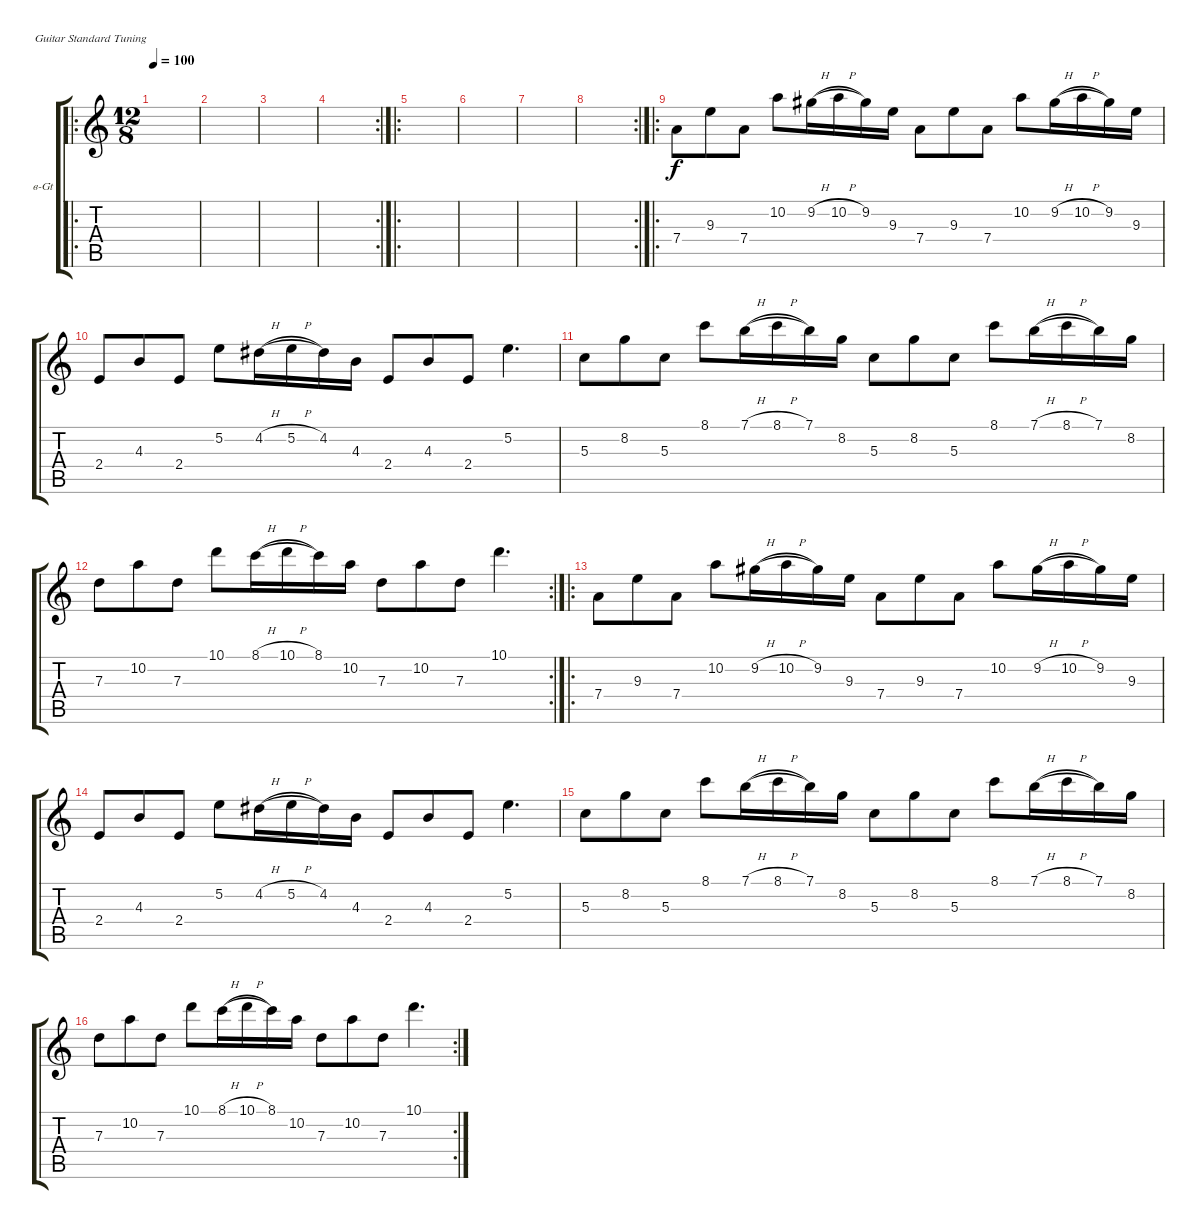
\bracketExtendMode groupsimilarinstruments
\firstSystemTrackNameOrientation horizontal
\otherSystemsTrackNameOrientation horizontal
\track ("Вульф " "в-Gt") {instrument distortionguitar}
\staff {score tabs}
\tuning (E4 B3 G3 D3 A2 E2)
\ro
\ts (12 8)
\tempo 100
\clef g2
\ks c
|
|
|
\rc 2
|
\ro
|
|
|
\rc 2
|
\ro
7.4.8 9.3.8 7.4.8 10.2.8 9.2{h}.16{legatoorigin} 10.2{h}.16{legatoorigin} 9.2.16 9.3.16 7.4.8 9.3.8 7.4.8 10.2.8 9.2{h}.16{legatoorigin} 10.2{h}.16{legatoorigin} 9.2.16 9.3.16 |
2.4.8 4.3.8 2.4.8 5.2.8 4.2{h}.16{legatoorigin} 5.2{h}.16{legatoorigin} 4.2.16 4.3.16 2.4.8 4.3.8 2.4.8 5.2.4{d} |
5.3.8 8.2.8 5.3.8 8.1.8 7.1{h}.16{legatoorigin} 8.1{h}.16{legatoorigin} 7.1.16 8.2.16 5.3.8 8.2.8 5.3.8 8.1.8 7.1{h}.16{legatoorigin} 8.1{h}.16{legatoorigin} 7.1.16 8.2.16 |
\rc 2
7.3.8 10.2.8 7.3.8 10.1.8 8.1{h}.16{legatoorigin} 10.1{h}.16{legatoorigin} 8.1.16 10.2.16 7.3.8 10.2.8 7.3.8 10.1.4{d} |
\ro
7.4.8 9.3.8 7.4.8 10.2.8 9.2{h}.16{legatoorigin} 10.2{h}.16{legatoorigin} 9.2.16 9.3.16 7.4.8 9.3.8 7.4.8 10.2.8 9.2{h}.16{legatoorigin} 10.2{h}.16{legatoorigin} 9.2.16 9.3.16 |
2.4.8 4.3.8 2.4.8 5.2.8 4.2{h}.16{legatoorigin} 5.2{h}.16{legatoorigin} 4.2.16 4.3.16 2.4.8 4.3.8 2.4.8 5.2.4{d} |
5.3.8 8.2.8 5.3.8 8.1.8 7.1{h}.16{legatoorigin} 8.1{h}.16{legatoorigin} 7.1.16 8.2.16 5.3.8 8.2.8 5.3.8 8.1.8 7.1{h}.16{legatoorigin} 8.1{h}.16{legatoorigin} 7.1.16 8.2.16 |
\rc 2
7.3.8 10.2.8 7.3.8 10.1.8 8.1{h}.16{legatoorigin} 10.1{h}.16{legatoorigin} 8.1.16 10.2.16 7.3.8 10.2.8 7.3.8 10.1.4{d}
